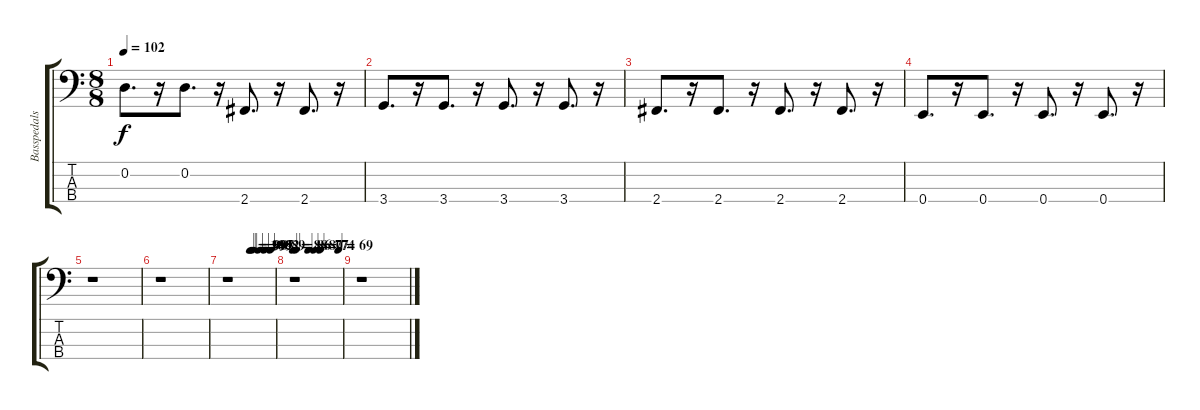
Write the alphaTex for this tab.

\track ("Basspedals" "Basspedals") {instrument electricguitarclean}
\staff {score tabs}
\tuning (G2 D2 A1 E1) {hide}
\ts (8 8)
\tempo 102
\clef f4
\ks c
0.2.8{d dy f} r.16 0.2.8{d} r.16 2.4.8{d} r.16 2.4.8{d} r.16 |
3.4.8{d} r.16 3.4.8{d} r.16 3.4.8{d} r.16 3.4.8{d} r.16 |
2.4.8{d} r.16 2.4.8{d} r.16 2.4.8{d} r.16 2.4.8{d} r.16 |
0.4.8{d} r.16 0.4.8{d} r.16 0.4.8{d} r.16 0.4.8{d} r.16 |
r.1 |
r.1 |
\tempo (100 0.5)
\tempo (99 0.53125)
\tempo (98 0.5625)
\tempo (95 0.6875)
\tempo (92 0.8125)
\tempo (89 0.9375)
r.1 |
\tempo 88
\tempo (86 0.0625)
\tempo (80 0.3125)
\tempo (77 0.4375)
\tempo (74 0.5625)
\tempo (69 0.9375)
r.1 |
r.1
